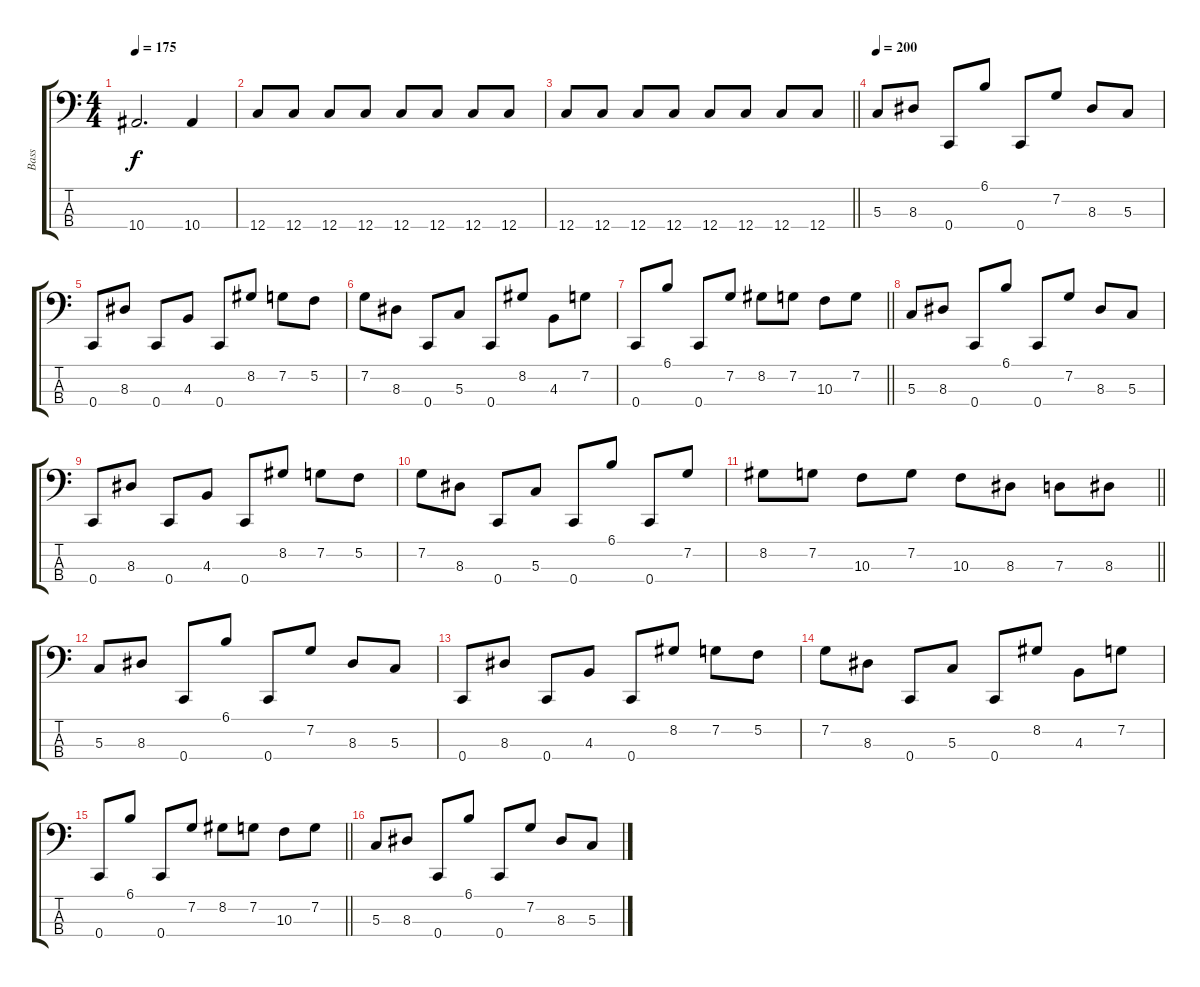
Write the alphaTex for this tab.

\track ("Bass" "Bass") {instrument electricbassfinger}
\staff {score tabs}
\tuning (F2 C2 G1 C1) {hide}
\ts (4 4)
\tempo 175
\clef f4
\ks c
10.4.2{d dy f} 10.4.4 |
12.4.8 12.4.8 12.4.8 12.4.8 12.4.8 12.4.8 12.4.8 12.4.8 |
\barLineRight lightlight
12.4.8 12.4.8 12.4.8 12.4.8 12.4.8 12.4.8 12.4.8 12.4.8 |
\tempo 200
5.3.8 8.3.8 0.4.8 6.1.8 0.4.8 7.2.8 8.3.8 5.3.8 |
0.4.8 8.3.8 0.4.8 4.3.8 0.4.8 8.2.8 7.2.8 5.2.8 |
7.2.8 8.3.8 0.4.8 5.3.8 0.4.8 8.2.8 4.3.8 7.2.8 |
\barLineRight lightlight
0.4.8 6.1.8 0.4.8 7.2.8 8.2.8 7.2.8 10.3.8 7.2.8 |
5.3.8 8.3.8 0.4.8 6.1.8 0.4.8 7.2.8 8.3.8 5.3.8 |
0.4.8 8.3.8 0.4.8 4.3.8 0.4.8 8.2.8 7.2.8 5.2.8 |
7.2.8 8.3.8 0.4.8 5.3.8 0.4.8 6.1.8 0.4.8 7.2.8 |
\barLineRight lightlight
8.2.8 7.2.8 10.3.8 7.2.8 10.3.8 8.3.8 7.3.8 8.3.8 |
5.3.8 8.3.8 0.4.8 6.1.8 0.4.8 7.2.8 8.3.8 5.3.8 |
0.4.8 8.3.8 0.4.8 4.3.8 0.4.8 8.2.8 7.2.8 5.2.8 |
7.2.8 8.3.8 0.4.8 5.3.8 0.4.8 8.2.8 4.3.8 7.2.8 |
\barLineRight lightlight
0.4.8 6.1.8 0.4.8 7.2.8 8.2.8 7.2.8 10.3.8 7.2.8 |
5.3.8 8.3.8 0.4.8 6.1.8 0.4.8 7.2.8 8.3.8 5.3.8
